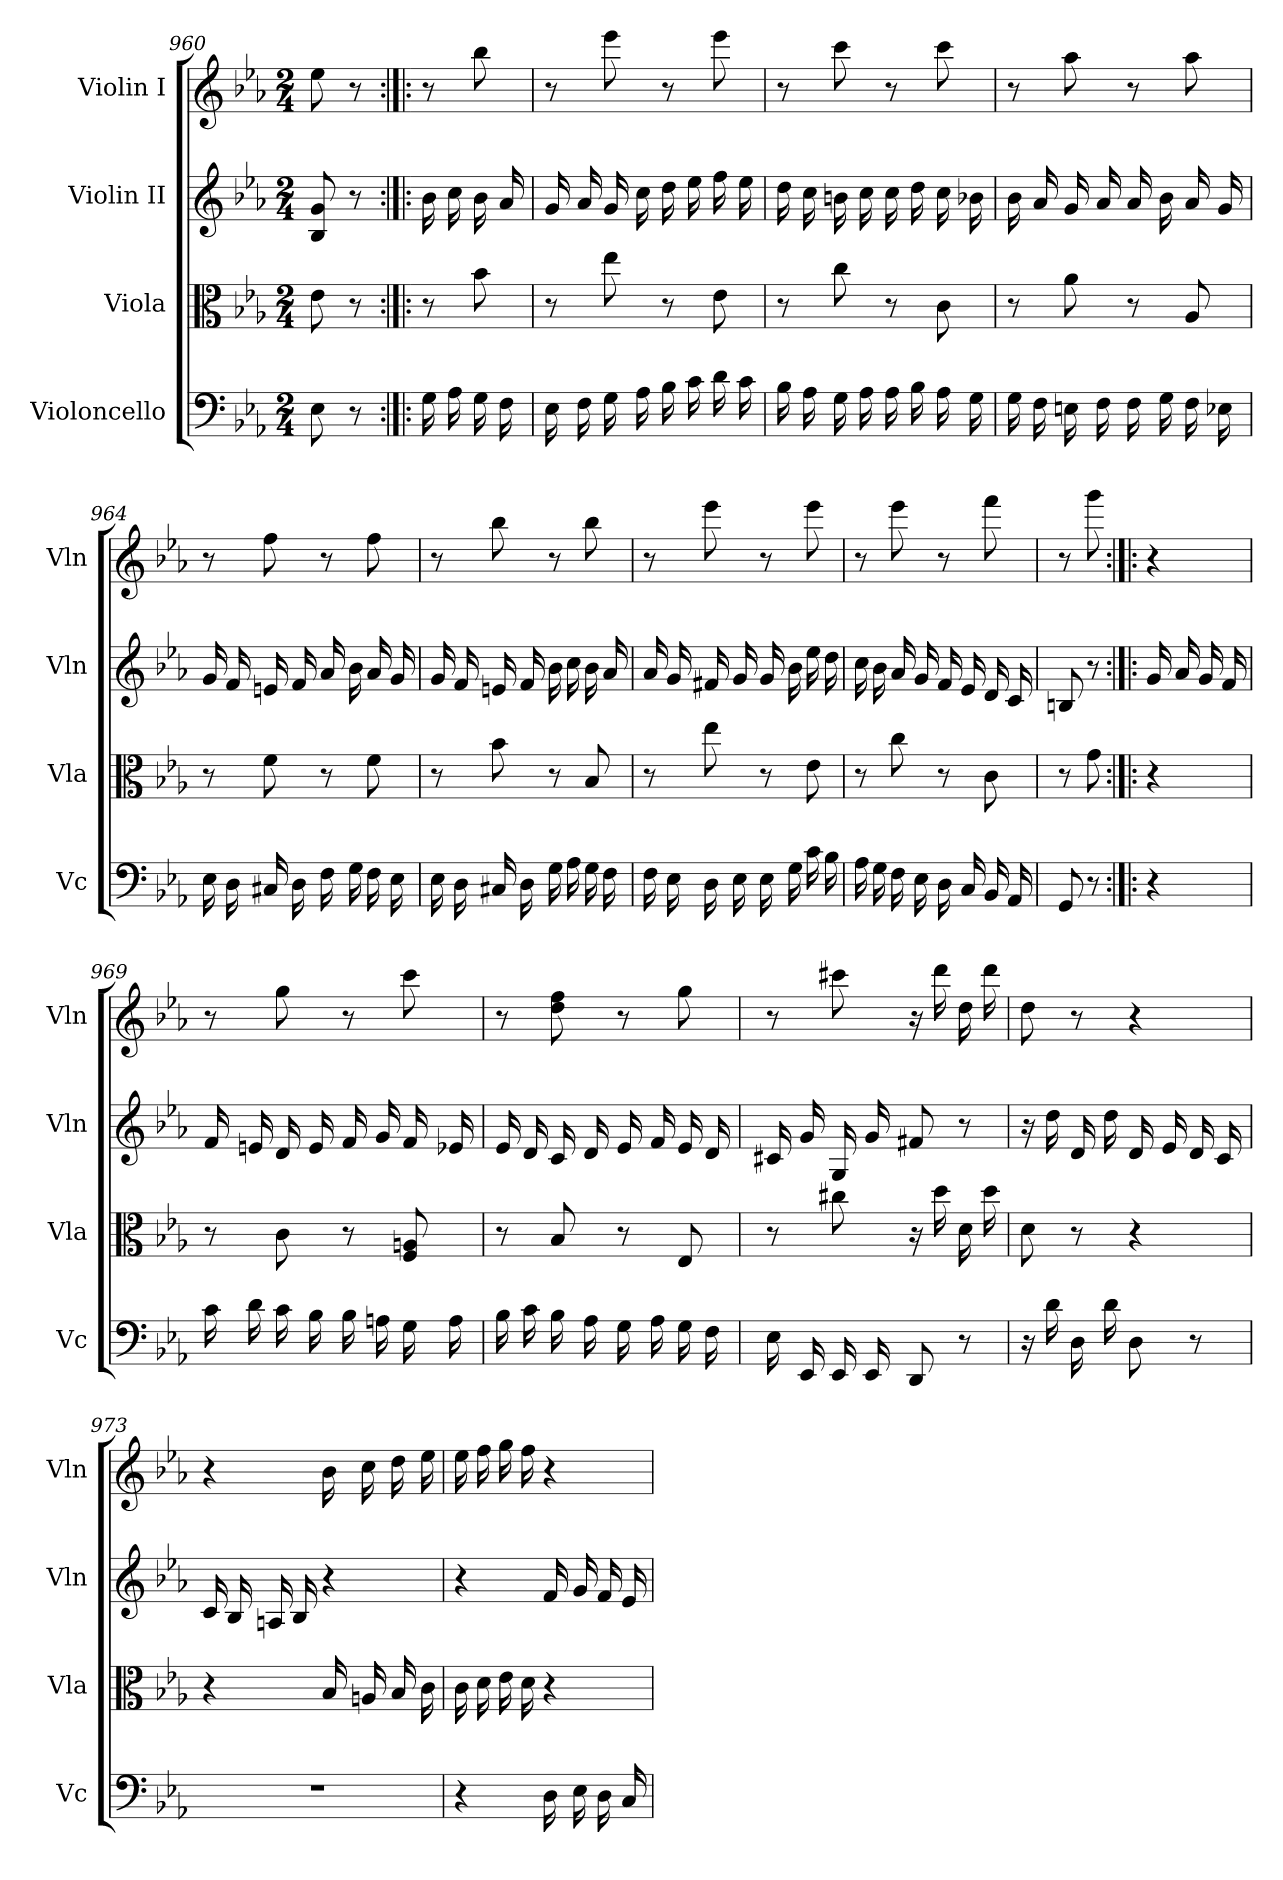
**kern	**kern	**kern	**kern
*part4	*part3	*part2	*part1
*staff4	*staff3	*staff2	*staff1
*I"Violoncello	*I"Viola	*I"Violin II	*I"Violin I
*I'Vc	*I'Vla	*I'Vln	*I'Vln
*clefF4	*clefC3	*clefG2	*clefG2
*k[b-e-a-]	*k[b-e-a-]	*k[b-e-a-]	*k[b-e-a-]
*E-:	*E-:	*E-:	*E-:
*M2/4	*M2/4	*M2/4	*M2/4
=960	=960	=960	=960
8E-	8e-	8B- 8g	8ee-
8r	8r	8r	8r
=:|!|:	=:|!|:	=:|!|:	=:|!|:
16G	8r	16b-	8r
16A-	.	16cc	.
16G	8b-	16b-	8bb-
16F	.	16a-	.
=961	=961	=961	=961
16E-	8r	16g	8r
16F	.	16a-	.
16G	8ee-	16g	8eee-
16A-	.	16cc	.
16B-	8r	16dd	8r
16c	.	16ee-	.
16d	8e-	16ff	8eee-
16c	.	16ee-	.
=962	=962	=962	=962
16B-	8r	16dd	8r
16A-	.	16cc	.
16G	8cc	16bn	8ccc
16A-	.	16cc	.
16A-	8r	16cc	8r
16B-	.	16dd	.
16A-	8c	16cc	8ccc
16G	.	16b-X	.
=963	=963	=963	=963
16G	8r	16b-	8r
16F	.	16a-	.
16En	8a-	16g	8aa-
16F	.	16a-	.
16F	8r	16a-	8r
16G	.	16b-	.
16F	8A-	16a-	8aa-
16E-X	.	16g	.
=964	=964	=964	=964
16E-	8r	16g	8r
16D	.	16f	.
16C#X	8f	16en	8ff
16D	.	16f	.
16F	8r	16a-	8r
16G	.	16b-	.
16F	8f	16a-	8ff
16E-	.	16g	.
=965	=965	=965	=965
16E-	8r	16g	8r
16D	.	16f	.
16C#X	8b-	16en	8bb-
16D	.	16f	.
16G	8r	16b-	8r
16A-	.	16cc	.
16G	8B-	16b-	8bb-
16F	.	16a-	.
=966	=966	=966	=966
16F	8r	16a-	8r
16E-	.	16g	.
16D	8ee-	16f#X	8eee-
16E-	.	16g	.
16E-	8r	16g	8r
16G	.	16b-	.
16c	8e-	16ee-	8eee-
16B-	.	16dd	.
=967	=967	=967	=967
16A-	8r	16cc	8r
16G	.	16b-	.
16F	8cc	16a-	8eee-
16E-	.	16g	.
16D	8r	16f	8r
16C	.	16e-	.
16BB-	8c	16d	8fff
16AA-	.	16c	.
=968	=968	=968	=968
8GG	8r	8Bn	8r
8r	8g	8r	8ggg
=:|!|:	=:|!|:	=:|!|:	=:|!|:
4r	4r	16g	4r
.	.	16a-	.
.	.	16g	.
.	.	16f	.
=969	=969	=969	=969
16c	8r	16f	8r
16d	.	16en	.
16c	8c	16d	8gg
16B-	.	16e	.
16B-	8r	16f	8r
16An	.	16g	.
16G	8F 8An	16f	8ccc
16A	.	16e-X	.
=970	=970	=970	=970
16B-	8r	16e-	8r
16c	.	16d	.
16B-	8B-	16c	8dd 8ff
16A-	.	16d	.
16G	8r	16e-	8r
16A-	.	16f	.
16G	8E-	16e-	8gg
16F	.	16d	.
=971	=971	=971	=971
16E-	8r	16c#X	8r
16EE-	.	16g	.
16EE-	8cc#X	16G	8ccc#X
16EE-	.	16g	.
8DD	16r	8f#X	16r
.	16dd	.	16ddd
8r	16d	8r	16dd
.	16dd	.	16ddd
=972	=972	=972	=972
16r	8d	16r	8dd
16d	.	16dd	.
16D	8r	16d	8r
16d	.	16dd	.
8D	4r	16d	4r
.	.	16e-	.
8r	.	16d	.
.	.	16c	.
=973	=973	=973	=973
2r	4r	16c	4r
.	.	16B-	.
.	.	16An	.
.	.	16B-	.
.	16B-	4r	16b-
.	16An	.	16cc
.	16B-	.	16dd
.	16c	.	16ee-
=974	=974	=974	=974
4r	16c	4r	16ee-
.	16d	.	16ff
.	16e-	.	16gg
.	16d	.	16ff
16D	4r	16f	4r
16E-	.	16g	.
16D	.	16f	.
16C	.	16e-	.
=	=	=	=
*-	*-	*-	*-
